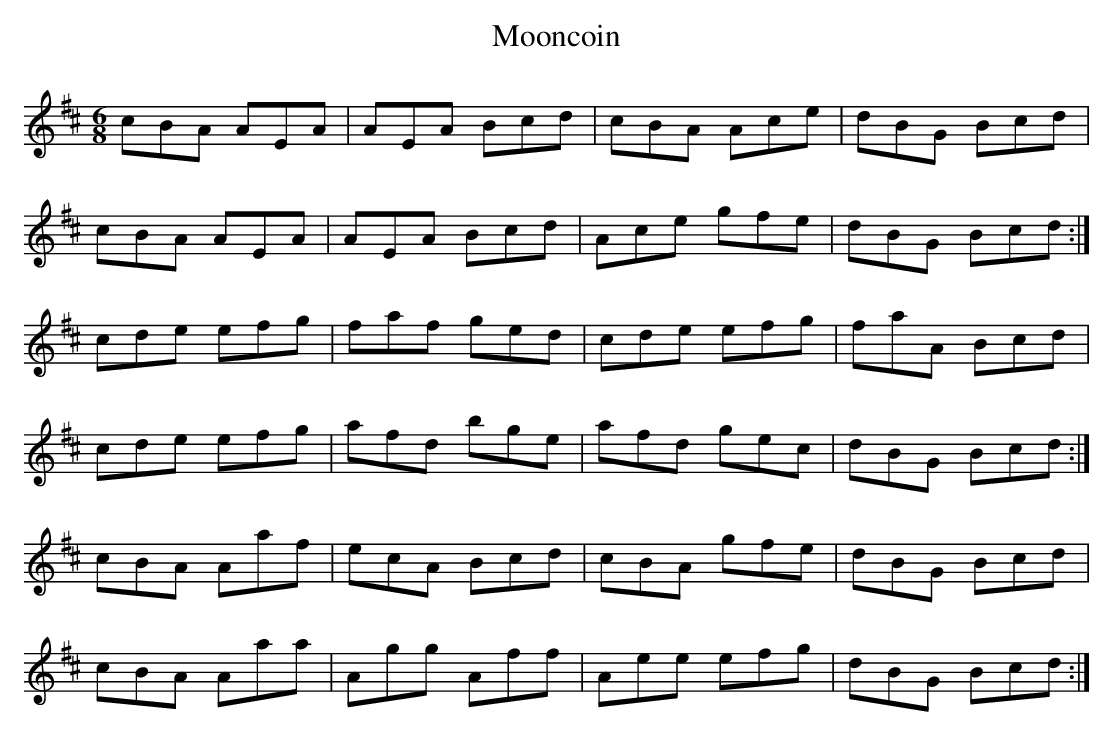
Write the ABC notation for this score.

X:1
T:Mooncoin
M:6/8
L:1/8
K:Amix
cBA AEA|AEA Bcd|cBA Ace|dBG Bcd|
cBA AEA|AEA Bcd|Ace gfe|dBG Bcd:|
cde efg|faf ged|cde efg|faA Bcd|
cde efg|afd bge|afd gec|dBG Bcd:|
cBA Aaf|ecA Bcd|cBA gfe|dBG Bcd|
cBA Aaa|Agg Aff|Aee efg|dBG Bcd:|
